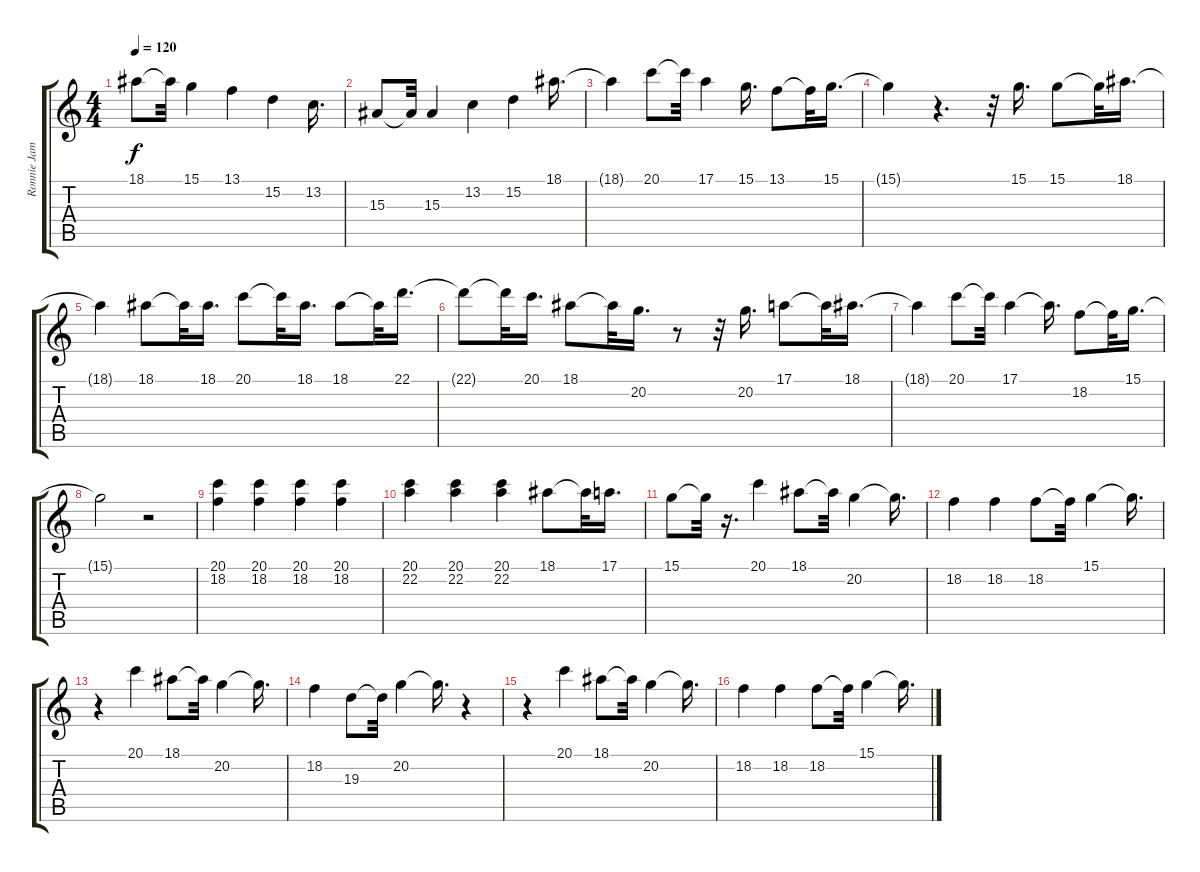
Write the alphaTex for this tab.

\track ("Ronnie James Dio" "Ronnie Jam") {instrument choiraahs}
\staff {score tabs}
\tuning (E4 B3 G3 D3 A2 E2) {hide}
\ts (4 4)
\tempo 120
\clef g2
\ks c
18.1{t}.8{dy f} 18.1{t}.32 15.1.4 13.1.4 15.2.4 13.2.16{d} |
15.3.8 15.3{t}.32 15.3.4 13.2.4 15.2.4 18.1.16{d} |
18.1{t}.4 20.1.8 20.1{t}.32 17.1.4 15.1.16{d} 13.1.8 13.1{t}.32 15.1.16{d} |
15.1{t}.4 r.4{d} r.32 15.1.16{d} 15.1.8 15.1{t}.32 18.1.16{d} |
18.1{t}.4 18.1.8 18.1{t}.32 18.1.16{d} 20.1.8 20.1{t}.32 18.1.16{d} 18.1.8 18.1{t}.32 22.1.16{d} |
22.1{t}.8 22.1{t}.32 20.1.16{d} 18.1.8 18.1{t}.32 20.2.16{d} r.8 r.32 20.2.16{d} 17.1.8 17.1{t}.32 18.1.16{d} |
18.1{t}.4 20.1.8 20.1{t}.32 17.1.4 17.1{t}.16{d} 18.2.8 18.2{t}.32 15.1.16{d} |
15.1{t}.2 r.2 |
(20.1 18.2).4 (20.1 18.2).4 (20.1 18.2).4 (20.1 18.2).4 |
(20.1 22.2).4 (20.1 22.2).4 (20.1 22.2).4 18.1.8 18.1{t}.32 17.1.16{d} |
15.1.8 15.1{t}.32 r.16{d} 20.1.4 18.1.8 18.1{t}.32 20.2.4 20.2{t}.16{d} |
18.2.4 18.2.4 18.2.8 18.2{t}.32 15.1.4 15.1{t}.16{d} |
r.4 20.1.4 18.1.8 18.1{t}.32 20.2.4 20.2{t}.16{d} |
18.2.4 19.3.8 19.3{t}.32 20.2.4 20.2{t}.16{d} r.4 |
r.4 20.1.4 18.1.8 18.1{t}.32 20.2.4 20.2{t}.16{d} |
18.2.4 18.2.4 18.2.8 18.2{t}.32 15.1.4 15.1{t}.16{d}
